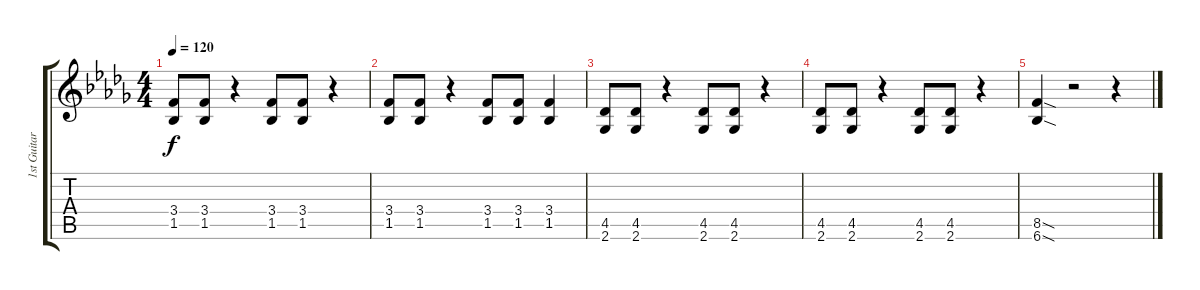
\track ("1st Guitar" "1st Guitar") {instrument electricguitarclean}
\staff {score tabs}
\tuning (E4 B3 G3 D3 A2 E2) {hide}
\ts (4 4)
\tempo 120
\clef g2
\ks db
(3.4 1.5).8{dy f} (3.4 1.5).8 r.4 (3.4 1.5).8 (3.4 1.5).8 r.4 |
(3.4 1.5).8 (3.4 1.5).8 r.4 (3.4 1.5).8 (3.4 1.5).8 (3.4 1.5).4 |
(4.5 2.6).8 (4.5 2.6).8 r.4 (4.5 2.6).8 (4.5 2.6).8 r.4 |
(4.5 2.6).8 (4.5 2.6).8 r.4 (4.5 2.6).8 (4.5 2.6).8 r.4 |
(8.5{sod} 6.6{sod}).4 r.2 r.4
